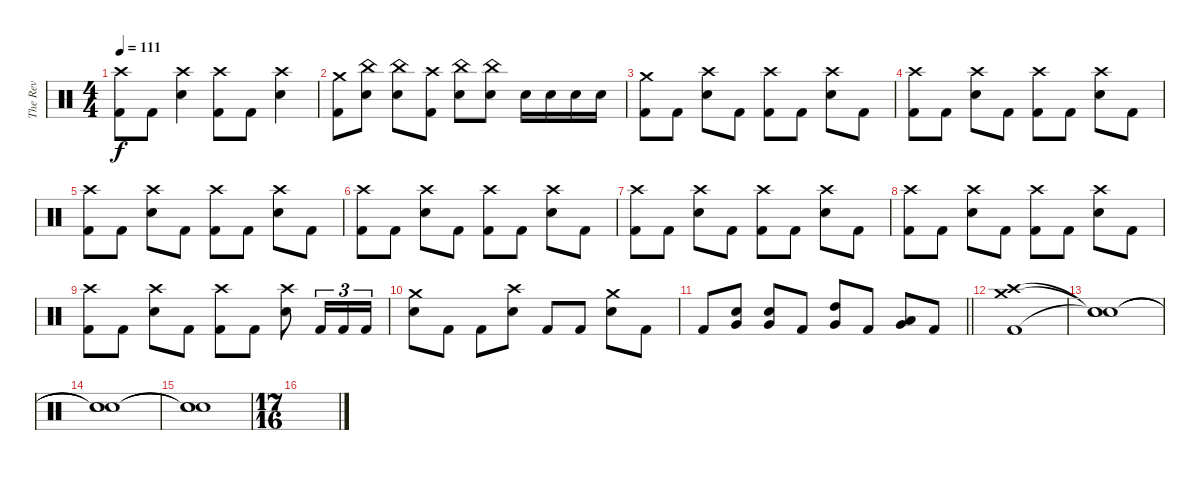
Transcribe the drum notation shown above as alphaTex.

\track ("The Rev" "The Rev") {instrument percussion}
\staff {score}
\articulation defaults
\ts (4 4)
\tempo 111
\clef neutral
\ks c
("Crash high (hit)" "Kick (hit) 2").8{dy f} "Kick (hit) 2".8 ("Crash high (hit)" "Snare (hit) 2").4 ("Crash high (hit)" "Kick (hit) 2").8 "Kick (hit) 2".8 ("Crash high (hit)" "Snare (hit) 2").4 |
("Crash medium (hit)" "Kick (hit) 2").8 ("China (hit)" "Snare (hit) 2").8 ("China (hit)" "Snare (hit) 2").8 ("Crash high (hit)" "Kick (hit) 2").8 ("China (hit)" "Snare (hit) 2").8 ("China (hit)" "Snare (hit) 2").8 "Snare (hit) 2".16 "Snare (hit) 2".16 "Snare (hit) 2".16 "Snare (hit) 2".16 |
("Crash medium (hit)" "Kick (hit) 2").8 "Kick (hit) 2".8 ("Crash high (hit)" "Snare (hit) 2").8 "Kick (hit) 2".8 ("Crash high (hit)" "Kick (hit) 2").8 "Kick (hit) 2".8 ("Crash high (hit)" "Snare (hit) 2").8 "Kick (hit) 2".8 |
("Crash high (hit)" "Kick (hit) 2").8 "Kick (hit) 2".8 ("Crash high (hit)" "Snare (hit) 2").8 "Kick (hit) 2".8 ("Crash high (hit)" "Kick (hit) 2").8 "Kick (hit) 2".8 ("Crash high (hit)" "Snare (hit) 2").8 "Kick (hit) 2".8 |
("Crash high (hit)" "Kick (hit) 2").8 "Kick (hit) 2".8 ("Crash high (hit)" "Snare (hit) 2").8 "Kick (hit) 2".8 ("Crash high (hit)" "Kick (hit) 2").8 "Kick (hit) 2".8 ("Crash high (hit)" "Snare (hit) 2").8 "Kick (hit) 2".8 |
("Crash high (hit)" "Kick (hit) 2").8 "Kick (hit) 2".8 ("Crash high (hit)" "Snare (hit) 2").8 "Kick (hit) 2".8 ("Crash high (hit)" "Kick (hit) 2").8 "Kick (hit) 2".8 ("Crash high (hit)" "Snare (hit) 2").8 "Kick (hit) 2".8 |
("Crash high (hit)" "Kick (hit) 2").8 "Kick (hit) 2".8 ("Crash high (hit)" "Snare (hit) 2").8 "Kick (hit) 2".8 ("Crash high (hit)" "Kick (hit) 2").8 "Kick (hit) 2".8 ("Crash high (hit)" "Snare (hit) 2").8 "Kick (hit) 2".8 |
("Crash high (hit)" "Kick (hit) 2").8 "Kick (hit) 2".8 ("Crash high (hit)" "Snare (hit) 2").8 "Kick (hit) 2".8 ("Crash high (hit)" "Kick (hit) 2").8 "Kick (hit) 2".8 ("Crash high (hit)" "Snare (hit) 2").8 "Kick (hit) 2".8 |
("Crash high (hit)" "Kick (hit) 2").8 "Kick (hit) 2".8 ("Crash high (hit)" "Snare (hit) 2").8 "Kick (hit) 2".8 ("Crash high (hit)" "Kick (hit) 2").8 "Kick (hit) 2".8 ("Crash high (hit)" "Snare (hit) 2").8 "Kick (hit) 2".16{tu (3 2)} "Kick (hit) 2".16{tu (3 2)} "Kick (hit) 2".16{tu (3 2)} |
("Crash medium (hit)" "Snare (hit) 2").8 "Kick (hit) 2".8 "Kick (hit) 2".8 ("Crash high (hit)" "Snare (hit) 2").8 "Kick (hit) 2".8 "Kick (hit) 2".8 ("Crash medium (hit)" "Snare (hit) 2").8 "Kick (hit) 2".8 |
\barLineRight lightlight "Kick (hit) 2".8
("Snare (hit) 2" "Very Low Tom (hit)").8 ("Snare (hit) 2" "Very Low Tom (hit)").8 "Kick (hit) 2".8 ("High Tom (hit)" "Very Low Tom (hit)").8 "Kick (hit) 2".8 ("Low Tom (hit)" "Very Low Tom (hit)").8 "Kick (hit) 2".8 |
("Crash medium (hit)" "Crash high (hit)" "Kick (hit) 2").1 |
("Snare (hit)"{t} "Snare (hit)"{t} "Snare (hit)"{t}).1 |
("Snare (hit)"{t} "Snare (hit)"{t} "Snare (hit)"{t}).1 |
("Snare (hit)"{t} "Snare (hit)"{t} "Snare (hit)"{t}).1 |
\ts (17 16)
